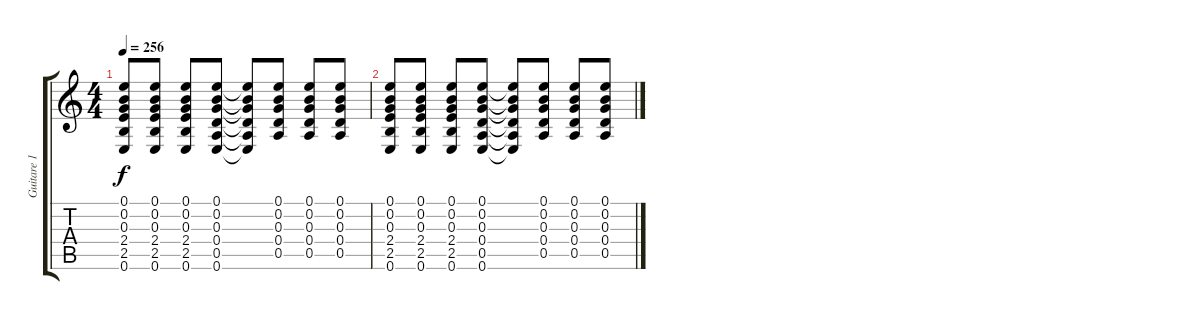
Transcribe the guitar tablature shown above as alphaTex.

\track ("Guitare 1" "Guitare 1") {instrument electricguitarclean}
\staff {score tabs}
\tuning (E4 B3 G3 D3 A2 E2) {hide}
\ts (4 4)
\tempo 256
\clef g2
\ks c
(0.1 0.2 0.3 2.4 2.5 0.6).8{dy f} (0.1 0.2 0.3 2.4 2.5 0.6).8 (0.1 0.2 0.3 2.4 2.5 0.6).8 (0.1 0.2 0.3 0.4 0.5 0.6).8 (0.1{t} 0.2{t} 0.3{t} 0.4{t} 0.5{t} 0.6{t}).8 (0.1 0.2 0.3 0.4 0.5).8 (0.1 0.2 0.3 0.4 0.5).8 (0.1 0.2 0.3 0.4 0.5).8 |
(0.1 0.2 0.3 2.4 2.5 0.6).8 (0.1 0.2 0.3 2.4 2.5 0.6).8 (0.1 0.2 0.3 2.4 2.5 0.6).8 (0.1 0.2 0.3 0.4 0.5 0.6).8 (0.1{t} 0.2{t} 0.3{t} 0.4{t} 0.5{t} 0.6{t}).8 (0.1 0.2 0.3 0.4 0.5).8 (0.1 0.2 0.3 0.4 0.5).8 (0.1 0.2 0.3 0.4 0.5).8
